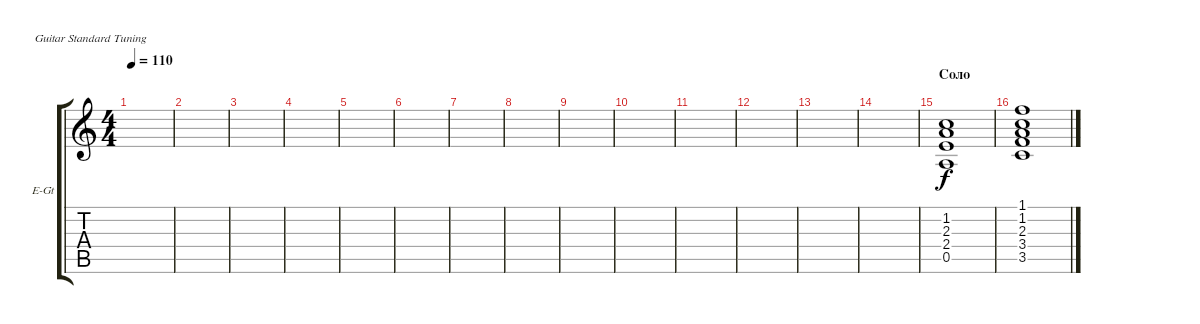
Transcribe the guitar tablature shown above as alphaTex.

\defaultSystemsLayout 4
\bracketExtendMode groupsimilarinstruments
\firstSystemTrackNameOrientation horizontal
\otherSystemsTrackNameOrientation horizontal
\track ("Г. Каспарян" "E-Gt") {instrument electricguitarclean}
\staff {score tabs}
\tuning (E4 B3 G3 D3 A2 E2)
\ts (4 4)
\tempo 110
\clef g2
\scale
0.333333
\ks c
|
\scale
0.333333 |
\scale
0.333333 |
\scale
0.333333 |
\scale
0.333333 |
\scale
0.333333 |
\scale
0.333333 |
|
|
\scale
0.333333 |
\scale
0.333333 |
\scale
0.333333 |
\scale
0.333333 |
\scale
0.333333 |
\section ("" "Соло")
\scale
0.333333 (2.4 2.3 0.5 1.2).1 |
\scale
0.333333 (3.5 3.4 2.3 1.2 1.1).1
